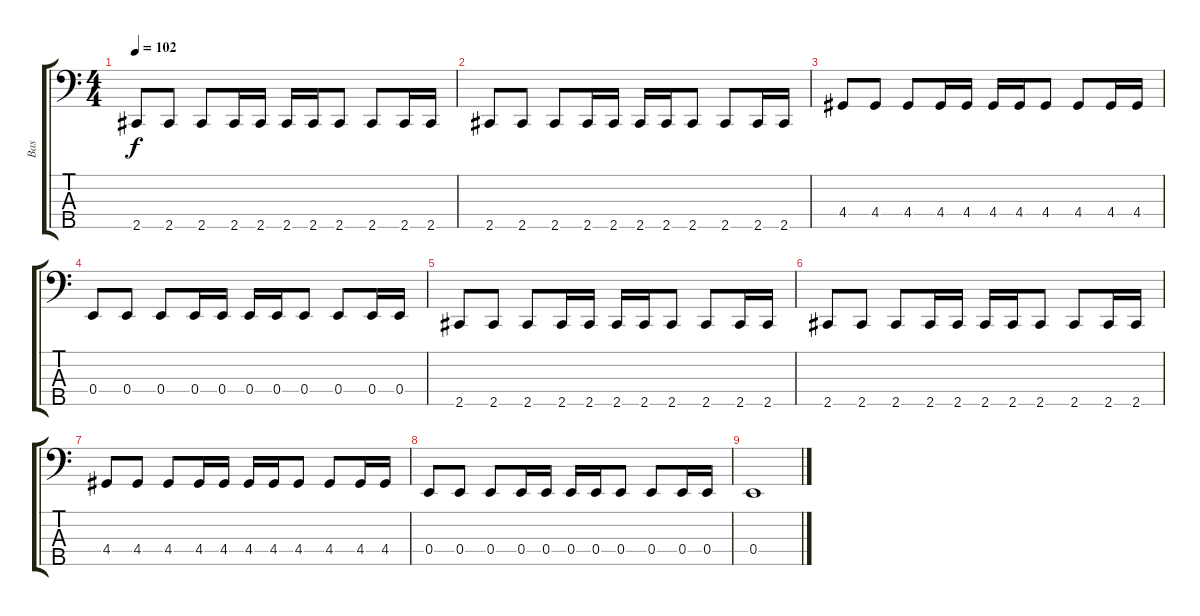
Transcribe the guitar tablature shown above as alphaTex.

\track ("Bas" "Bas") {instrument electricbasspick}
\staff {score tabs}
\tuning (G2 D2 A1 E1 B0) {hide}
\ts (4 4)
\tempo 102
\clef f4
\ks c
2.5.8{dy f} 2.5.8 2.5.8 2.5.16 2.5.16 2.5.16 2.5.16 2.5.8 2.5.8 2.5.16 2.5.16 |
2.5.8 2.5.8 2.5.8 2.5.16 2.5.16 2.5.16 2.5.16 2.5.8 2.5.8 2.5.16 2.5.16 |
4.4.8 4.4.8 4.4.8 4.4.16 4.4.16 4.4.16 4.4.16 4.4.8 4.4.8 4.4.16 4.4.16 |
0.4.8 0.4.8 0.4.8 0.4.16 0.4.16 0.4.16 0.4.16 0.4.8 0.4.8 0.4.16 0.4.16 |
2.5.8 2.5.8 2.5.8 2.5.16 2.5.16 2.5.16 2.5.16 2.5.8 2.5.8 2.5.16 2.5.16 |
2.5.8 2.5.8 2.5.8 2.5.16 2.5.16 2.5.16 2.5.16 2.5.8 2.5.8 2.5.16 2.5.16 |
4.4.8 4.4.8 4.4.8 4.4.16 4.4.16 4.4.16 4.4.16 4.4.8 4.4.8 4.4.16 4.4.16 |
0.4.8 0.4.8 0.4.8 0.4.16 0.4.16 0.4.16 0.4.16 0.4.8 0.4.8 0.4.16 0.4.16 |
0.4.1
